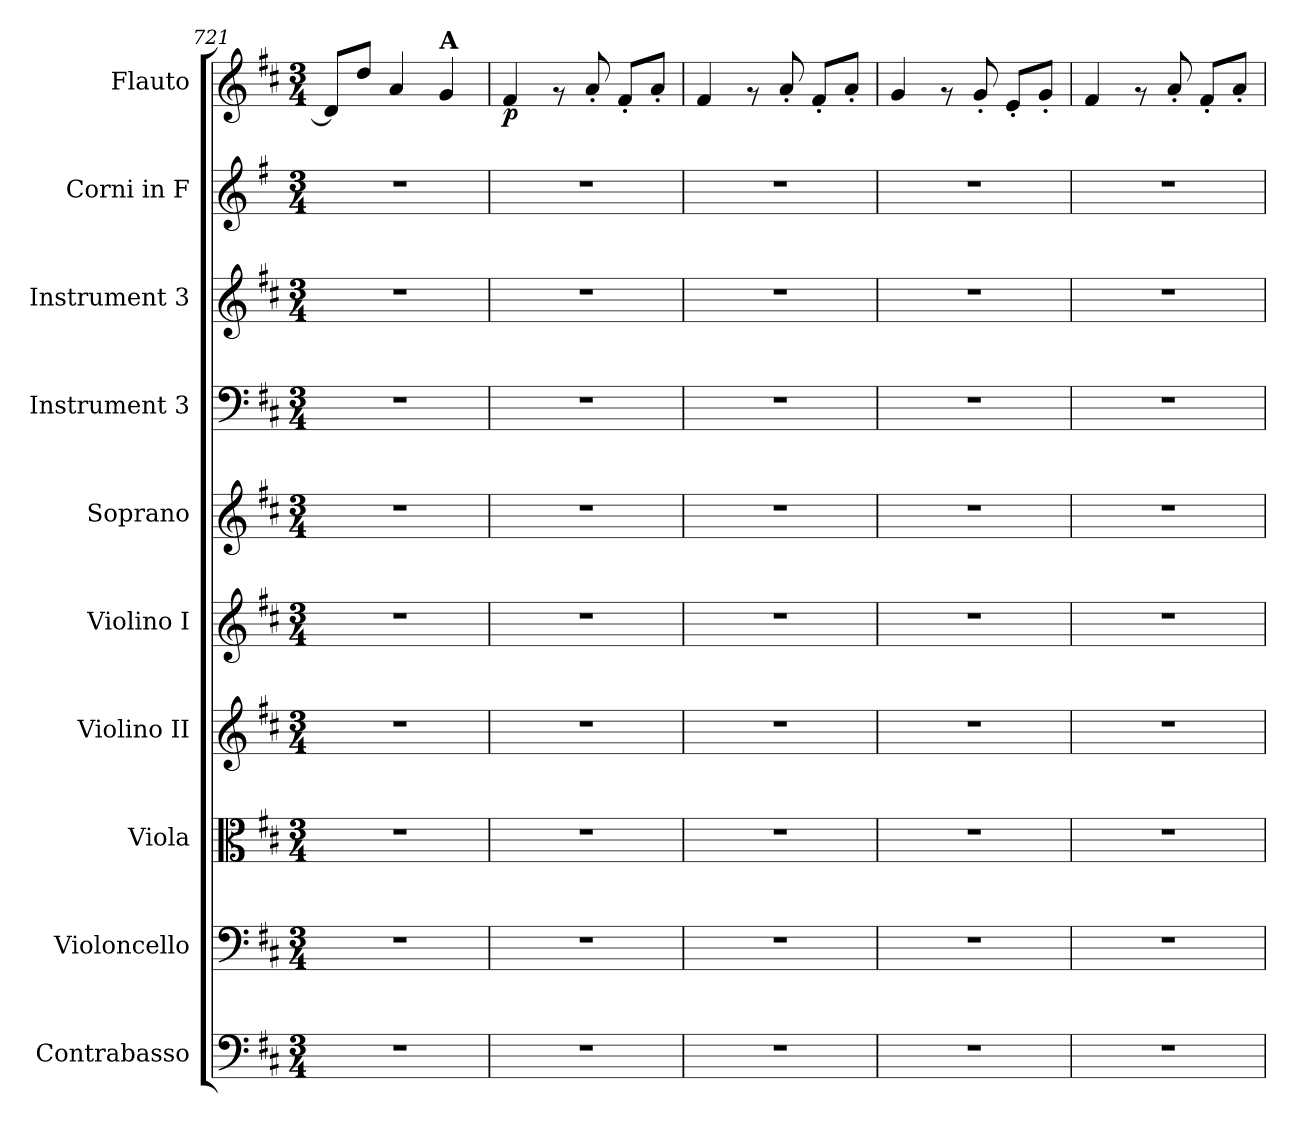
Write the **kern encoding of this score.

**kern	**kern	**kern	**kern	**kern	**kern	**kern	**kern	**kern	**kern	**dynam
*part10	*part9	*part8	*part7	*part6	*part5	*part4	*part3	*part2	*part1	*part1
*staff10	*staff9	*staff8	*staff7	*staff6	*staff5	*staff4	*staff3	*staff2	*staff1	*staff1
*I"Contrabasso	*I"Violoncello	*I"Viola	*I"Violino II	*I"Violino I	*I"Soprano	*I"Instrument 3	*I"Instrument 3	*I"Corni in F	*I"Flauto	*
*I'Cb.	*I'Vc.	*I'Vla.	*I'Vln. II	*I'Vln. I	*I'S	*	*	*I'Cor.	*I'Fl.	*
*clefF4	*clefF4	*clefC3	*clefG2	*clefG2	*clefG2	*clefF4	*clefG2	*clefG2	*clefG2	*
*ITrd1c2	*ITrd1c2	*ITrd1c2	*ITrd1c2	*ITrd1c2	*ITrd1c2	*ITrd1c2	*ITrd1c2	*ITrd4c7	*ITrd1c2	*
*k[]	*k[]	*k[]	*k[]	*k[]	*k[]	*k[]	*k[]	*k[]	*k[]	*
*C:	*C:	*C:	*C:	*C:	*C:	*C:	*C:	*C:	*C:	*
*M3/4	*M3/4	*M3/4	*M3/4	*M3/4	*M3/4	*M3/4	*M3/4	*M3/4	*M3/4	*
=721	=721	=721	=721	=721	=721	=721	=721	=721	=721	=721
2.r	2.r	2.r	2.r	2.r	2.r	2.r	2.r	2.r	8c/L]	.
.	.	.	.	.	.	.	.	.	8cc/J	.
.	.	.	.	.	.	.	.	.	4g/	.
!	!	!	!	!	!	!	!	!	!LO:TX:a:B:t=A	!
.	.	.	.	.	.	.	.	.	4f/	.
=722	=722	=722	=722	=722	=722	=722	=722	=722	=722	=722
!	!	!	!	!	!	!	!	!	!	!LO:DY:b
2.r	2.r	2.r	2.r	2.r	2.r	2.r	2.r	2.r	4e/	p
.	.	.	.	.	.	.	.	.	8rf	.
.	.	.	.	.	.	.	.	.	8g'</	.
.	.	.	.	.	.	.	.	.	8e'</L	.
.	.	.	.	.	.	.	.	.	8g'</J	.
=723	=723	=723	=723	=723	=723	=723	=723	=723	=723	=723
2.r	2.r	2.r	2.r	2.r	2.r	2.r	2.r	2.r	4e/	.
.	.	.	.	.	.	.	.	.	8rf	.
.	.	.	.	.	.	.	.	.	8g'</	.
.	.	.	.	.	.	.	.	.	8e'</L	.
.	.	.	.	.	.	.	.	.	8g'</J	.
=724	=724	=724	=724	=724	=724	=724	=724	=724	=724	=724
2.r	2.r	2.r	2.r	2.r	2.r	2.r	2.r	2.r	4f/	.
.	.	.	.	.	.	.	.	.	8rf	.
.	.	.	.	.	.	.	.	.	8f'</	.
.	.	.	.	.	.	.	.	.	8d'</L	.
.	.	.	.	.	.	.	.	.	8f'</J	.
!!LO:LB:g=z
=725	=725	=725	=725	=725	=725	=725	=725	=725	=725	=725
2.r	2.r	2.r	2.r	2.r	2.r	2.r	2.r	2.r	4e/	.
.	.	.	.	.	.	.	.	.	8rf	.
.	.	.	.	.	.	.	.	.	8g'</	.
.	.	.	.	.	.	.	.	.	8e'</L	.
.	.	.	.	.	.	.	.	.	8g'</J	.
=	=	=	=	=	=	=	=	=	=	=
*-	*-	*-	*-	*-	*-	*-	*-	*-	*-	*-
